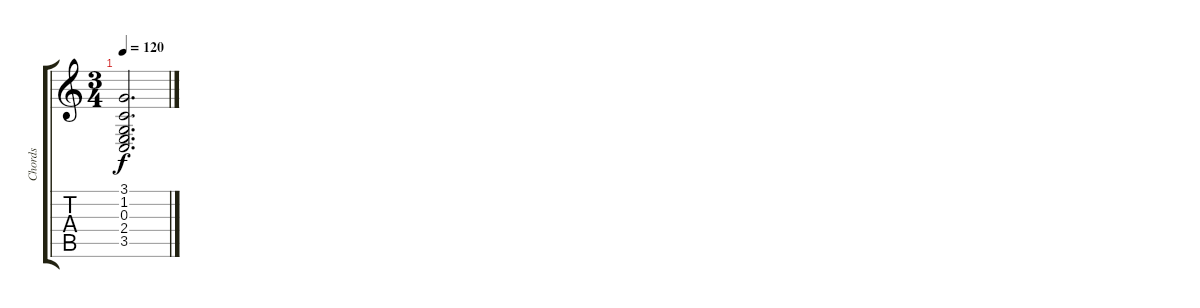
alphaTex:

\track ("Chords" "Chords") {instrument acousticgrandpiano}
\staff {score tabs}
\tuning (E4 B3 G3 D3 A2 E2) {hide}
\ts (3 4)
\tempo 120
\clef g2
\ks c
(3.1 1.2 0.3 2.4 3.5).2{d dy f}
